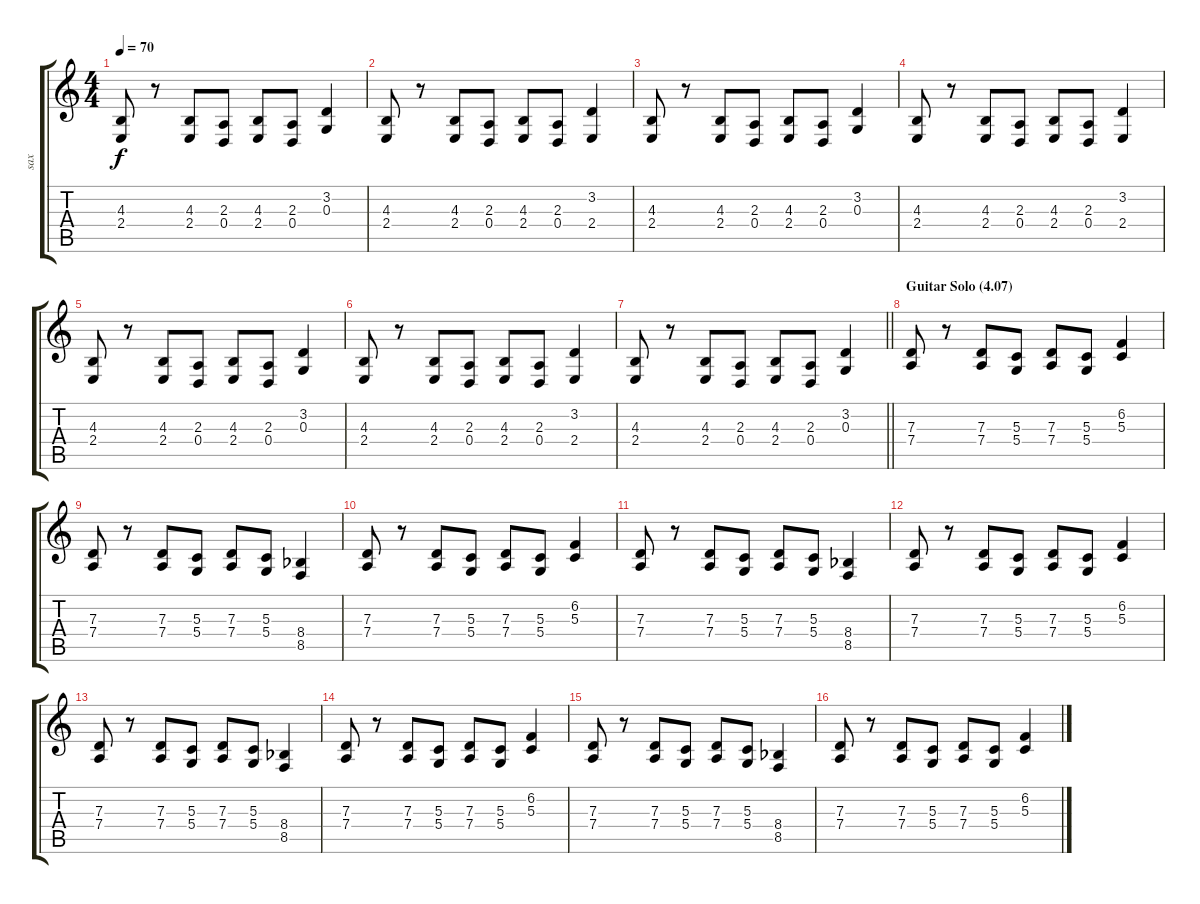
\track ("sax" "sax") {instrument tenorsax}
\staff {score tabs}
\tuning (E4 B3 G3 D3 A2 E2) {hide}
\ts (4 4)
\tempo 70
\clef g2
\ks c
(4.3 2.4).8{dy f} r.8 (4.3 2.4).8 (2.3 0.4).8 (4.3 2.4).8 (2.3 0.4).8 (3.2 0.3).4 |
(4.3 2.4).8 r.8 (4.3 2.4).8 (2.3 0.4).8 (4.3 2.4).8 (2.3 0.4).8 (3.2 2.4).4 |
(4.3 2.4).8 r.8 (4.3 2.4).8 (2.3 0.4).8 (4.3 2.4).8 (2.3 0.4).8 (3.2 0.3).4 |
(4.3 2.4).8 r.8 (4.3 2.4).8 (2.3 0.4).8 (4.3 2.4).8 (2.3 0.4).8 (3.2 2.4).4 |
(4.3 2.4).8 r.8 (4.3 2.4).8 (2.3 0.4).8 (4.3 2.4).8 (2.3 0.4).8 (3.2 0.3).4 |
(4.3 2.4).8 r.8 (4.3 2.4).8 (2.3 0.4).8 (4.3 2.4).8 (2.3 0.4).8 (3.2 2.4).4 |
\barLineRight lightlight
(4.3 2.4).8 r.8 (4.3 2.4).8 (2.3 0.4).8 (4.3 2.4).8 (2.3 0.4).8 (3.2 0.3).4 |
\section ("" "Guitar Solo (4.07)")
(7.3 7.4).8 r.8 (7.3 7.4).8 (5.3 5.4).8 (7.3 7.4).8 (5.3 5.4).8 (6.2 5.3).4 |
(7.3 7.4).8 r.8 (7.3 7.4).8 (5.3 5.4).8 (7.3 7.4).8 (5.3 5.4).8 (8.4{acc b} 8.5).4 |
(7.3 7.4).8 r.8 (7.3 7.4).8 (5.3 5.4).8 (7.3 7.4).8 (5.3 5.4).8 (6.2 5.3).4 |
(7.3 7.4).8 r.8 (7.3 7.4).8 (5.3 5.4).8 (7.3 7.4).8 (5.3 5.4).8 (8.4{acc b} 8.5).4 |
(7.3 7.4).8 r.8 (7.3 7.4).8 (5.3 5.4).8 (7.3 7.4).8 (5.3 5.4).8 (6.2 5.3).4 |
(7.3 7.4).8 r.8 (7.3 7.4).8 (5.3 5.4).8 (7.3 7.4).8 (5.3 5.4).8 (8.4{acc b} 8.5).4 |
(7.3 7.4).8 r.8 (7.3 7.4).8 (5.3 5.4).8 (7.3 7.4).8 (5.3 5.4).8 (6.2 5.3).4 |
(7.3 7.4).8 r.8 (7.3 7.4).8 (5.3 5.4).8 (7.3 7.4).8 (5.3 5.4).8 (8.4{acc b} 8.5).4 |
(7.3 7.4).8 r.8 (7.3 7.4).8 (5.3 5.4).8 (7.3 7.4).8 (5.3 5.4).8 (6.2 5.3).4
